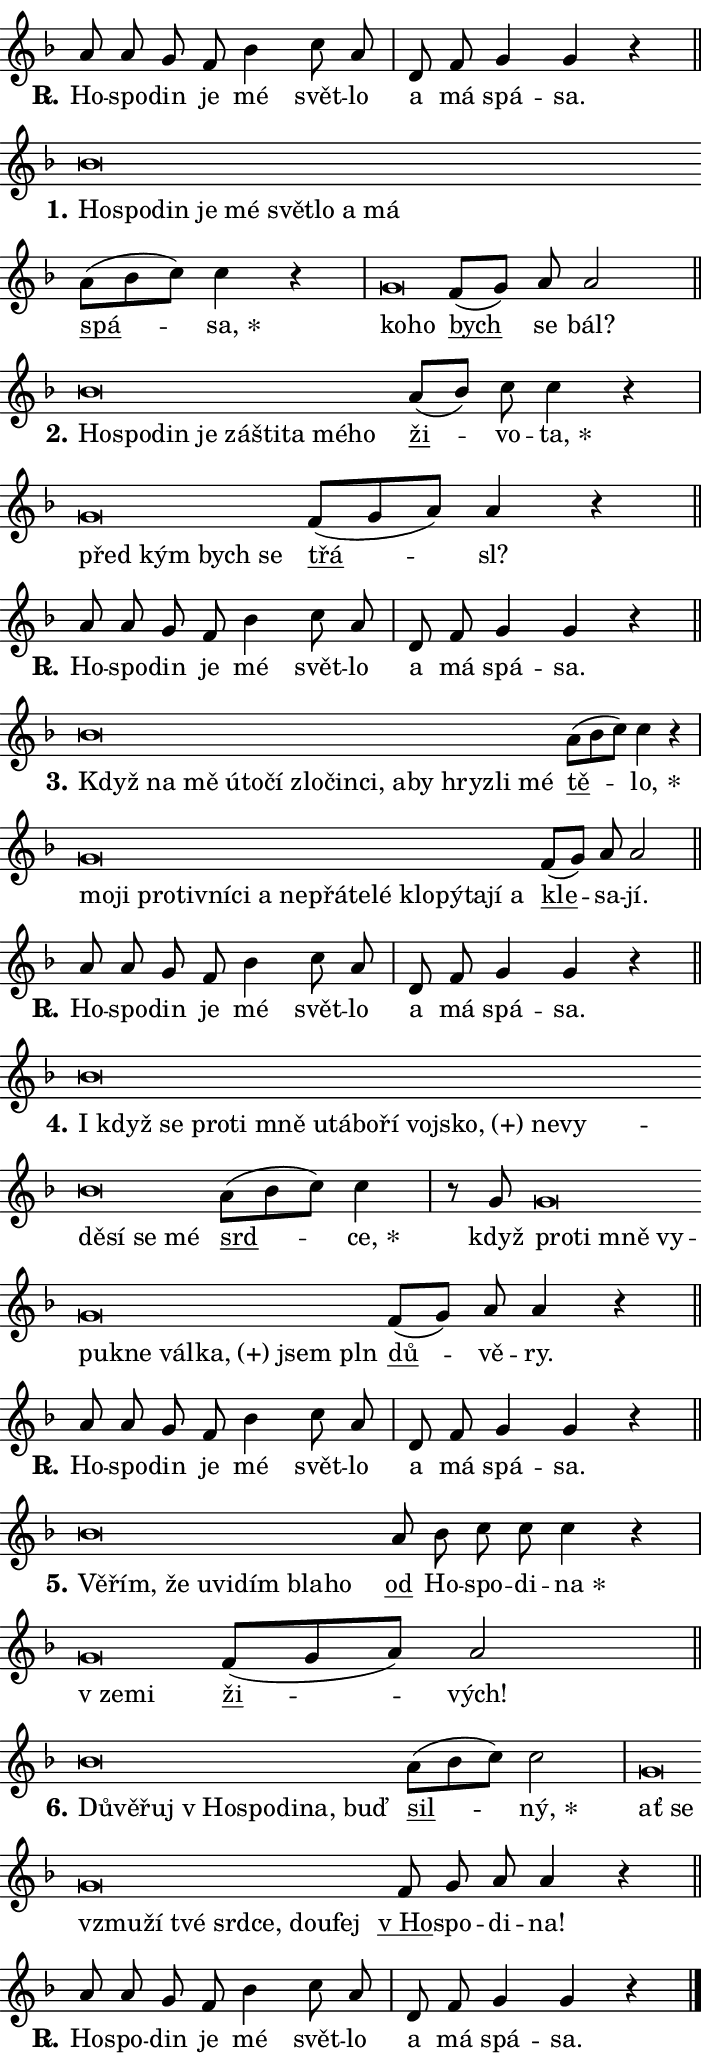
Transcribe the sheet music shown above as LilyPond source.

\version "2.24.0"
\header { tagline = "" }
\paper {
  indent = 0\cm
  top-margin = 0\cm
  right-margin = 0.13\cm % to fit lyric hyphens
  bottom-margin = 0\cm
  left-margin = 0\cm
  paper-width = 12\cm
  page-breaking = #ly:one-page-breaking
  system-system-spacing.basic-distance = #11
  score-system-spacing.basic-distance = #11
  ragged-last = ##f
}


%% Author: Thomas Morley
%% https://lists.gnu.org/archive/html/lilypond-user/2020-05/msg00002.html
#(define (line-position grob)
"Returns position of @var[grob} in current system:
   @code{'start}, if at first time-step
   @code{'end}, if at last time-step
   @code{'middle} otherwise
"
  (let* ((col (ly:item-get-column grob))
         (ln (ly:grob-object col 'left-neighbor))
         (rn (ly:grob-object col 'right-neighbor))
         (col-to-check-left (if (ly:grob? ln) ln col))
         (col-to-check-right (if (ly:grob? rn) rn col))
         (break-dir-left
           (and
             (ly:grob-property col-to-check-left 'non-musical #f)
             (ly:item-break-dir col-to-check-left)))
         (break-dir-right
           (and
             (ly:grob-property col-to-check-right 'non-musical #f)
             (ly:item-break-dir col-to-check-right))))
        (cond ((eqv? 1 break-dir-left) 'start)
              ((eqv? -1 break-dir-right) 'end)
              (else 'middle))))

#(define (tranparent-at-line-position vctor)
  (lambda (grob)
  "Relying on @code{line-position} select the relevant enry from @var{vctor}.
Used to determine transparency,"
    (case (line-position grob)
      ((end) (not (vector-ref vctor 0)))
      ((middle) (not (vector-ref vctor 1)))
      ((start) (not (vector-ref vctor 2))))))

noteHeadBreakVisibility =
#(define-music-function (break-visibility)(vector?)
"Makes @code{NoteHead}s transparent relying on @var{break-visibility}"
#{
  \override NoteHead.transparent =
    #(tranparent-at-line-position break-visibility)
#})

#(define delete-ledgers-for-transparent-note-heads
  (lambda (grob)
    "Reads whether a @code{NoteHead} is transparent.
If so this @code{NoteHead} is removed from @code{'note-heads} from
@var{grob}, which is supposed to be @code{LedgerLineSpanner}.
As a result ledgers are not printed for this @code{NoteHead}"
    (let* ((nhds-array (ly:grob-object grob 'note-heads))
           (nhds-list
             (if (ly:grob-array? nhds-array)
                 (ly:grob-array->list nhds-array)
                 '()))
           ;; Relies on the transparent-property being done before
           ;; Staff.LedgerLineSpanner.after-line-breaking is executed.
           ;; This is fragile ...
           (to-keep
             (remove
               (lambda (nhd)
                 (ly:grob-property nhd 'transparent #f))
               nhds-list)))
      ;; TODO find a better method to iterate over grob-arrays, similiar
      ;; to filter/remove etc for lists
      ;; For now rebuilt from scratch
      (set! (ly:grob-object grob 'note-heads)  '())
      (for-each
        (lambda (nhd)
          (ly:pointer-group-interface::add-grob grob 'note-heads nhd))
        to-keep))))

squashNotes = {
  \override NoteHead.X-extent = #'(-0.2 . 0.2)
  \override NoteHead.Y-extent = #'(-0.75 . 0)
  \override NoteHead.stencil =
    #(lambda (grob)
       (let ((pos (ly:grob-property grob 'staff-position)))
         (begin
           (if (< pos -7) (display "ERROR: Lower brevis then expected\n") (display ""))
           (if (<= pos -6) ly:text-interface::print ly:note-head::print))))
}
unSquashNotes = {
  \revert NoteHead.X-extent
  \revert NoteHead.Y-extent
  \revert NoteHead.stencil
}

hideNotes = \noteHeadBreakVisibility #begin-of-line-visible
unHideNotes = \noteHeadBreakVisibility #all-visible

% work-around for resetting accidentals
% https://lilypond.org/doc/v2.23/Documentation/notation/displaying-rhythms#unmetered-music
cadenzaMeasure = {
  \cadenzaOff
  \partial 1024 s1024
  \cadenzaOn
}

#(define-markup-command (accent layout props text) (markup?)
  "Underline accented syllable"
  (interpret-markup layout props
    #{\markup \override #'(offset . 4.3) \underline { #text }#}))

responsum = \markup \concat {
  "R" \hspace #-1.05 \path #0.1 #'((moveto 0 0.07) (lineto 0.9 0.8)) \hspace #0.05 "."
}

spaceSize = #0.6828661417322834 % exact space size for TeX Gyre Schola

\layout {
  \context {
    \Staff
    \remove "Time_signature_engraver"
    \override LedgerLineSpanner.after-line-breaking = #delete-ledgers-for-transparent-note-heads
  }
  \context {
    \Lyrics {
      \override LyricSpace.minimum-distance = \spaceSize
      \override LyricText.font-name = #"TeX Gyre Schola"
      \override LyricText.font-size = 1
      \override StanzaNumber.font-name = #"TeX Gyre Schola Bold"
      \override StanzaNumber.font-size = 1
    }
  }
  \context {
    \Score 
    \override NoteHead.text =
      #(lambda (grob) 
        (let ((pos (ly:grob-property grob 'staff-position)))
          #{\markup {
            \combine
              \halign #-0.55 \raise #(if (= pos -6) 0 0.5) \override #'(thickness . 2) \draw-line #'(3.2 . 0)
              \musicglyph "noteheads.sM1"
          }#}))
  }
}

% magnetic-lyrics.ily
%
%   written by
%     Jean Abou Samra <jean@abou-samra.fr>
%     Werner Lemberg <wl@gnu.org>
%
%   adapted by
%     Jiri Hon <jiri.hon@gmail.com>
%
% Version 2022-Apr-15

% https://www.mail-archive.com/lilypond-user@gnu.org/msg149350.html

#(define (Left_hyphen_pointer_engraver context)
   "Collect syllable-hyphen-syllable occurrences in lyrics and store
them in properties.  This engraver only looks to the left.  For
example, if the lyrics input is @code{foo -- bar}, it does the
following.

@itemize @bullet
@item
Set the @code{text} property of the @code{LyricHyphen} grob between
@q{foo} and @q{bar} to @code{foo}.

@item
Set the @code{left-hyphen} property of the @code{LyricText} grob with
text @q{foo} to the @code{LyricHyphen} grob between @q{foo} and
@q{bar}.
@end itemize

Use this auxiliary engraver in combination with the
@code{lyric-@/text::@/apply-@/magnetic-@/offset!} hook."
   (let ((hyphen #f)
         (text #f))
     (make-engraver
      (acknowledgers
       ((lyric-syllable-interface engraver grob source-engraver)
        (set! text grob)))
      (end-acknowledgers
       ((lyric-hyphen-interface engraver grob source-engraver)
        ;(when (not (grob::has-interface grob 'lyric-space-interface))
          (set! hyphen grob)));)
      ((stop-translation-timestep engraver)
       (when (and text hyphen)
         (ly:grob-set-object! text 'left-hyphen hyphen))
       (set! text #f)
       (set! hyphen #f)))))

#(define (lyric-text::apply-magnetic-offset! grob)
   "If the space between two syllables is less than the value in
property @code{LyricText@/.details@/.squash-threshold}, move the right
syllable to the left so that it gets concatenated with the left
syllable.

Use this function as a hook for
@code{LyricText@/.after-@/line-@/breaking} if the
@code{Left_@/hyphen_@/pointer_@/engraver} is active."
   (let ((hyphen (ly:grob-object grob 'left-hyphen #f)))
     (when hyphen
       (let ((left-text (ly:spanner-bound hyphen LEFT)))
         (when (grob::has-interface left-text 'lyric-syllable-interface)
           (let* ((common (ly:grob-common-refpoint grob left-text X))
                  (this-x-ext (ly:grob-extent grob common X))
                  (left-x-ext
                   (begin
                     ;; Trigger magnetism for left-text.
                     (ly:grob-property left-text 'after-line-breaking)
                     (ly:grob-extent left-text common X)))
                  ;; `delta` is the gap width between two syllables.
                  (delta (- (interval-start this-x-ext)
                            (interval-end left-x-ext)))
                  (details (ly:grob-property grob 'details))
                  (threshold (assoc-get 'squash-threshold details 0.2)))
             (when (< delta threshold)
               (let* (;; We have to manipulate the input text so that
                      ;; ligatures crossing syllable boundaries are not
                      ;; disabled.  For languages based on the Latin
                      ;; script this is essentially a beautification.
                      ;; However, for non-Western scripts it can be a
                      ;; necessity.
                      (lt (ly:grob-property left-text 'text))
                      (rt (ly:grob-property grob 'text))
                      (is-space (grob::has-interface hyphen 'lyric-space-interface))
                      (space (if is-space " " ""))
                      (extra-delta (if is-space spaceSize 0))
                      ;; Append new syllable.
                      (ltrt-space (if (and (string? lt) (string? rt))
                                (string-append lt space rt)
                                (make-concat-markup (list lt space rt))))
                      ;; Right-align `ltrt` to the right side.
                      (ltrt-space-markup (grob-interpret-markup
                               grob
                               (make-translate-markup
                                (cons (interval-length this-x-ext) 0)
                                (make-right-align-markup ltrt-space)))))
                 (begin
                   ;; Don't print `left-text`.
                   (ly:grob-set-property! left-text 'stencil #f)
                   ;; Set text and stencil (which holds all collected
                   ;; syllables so far) and shift it to the left.
                   (ly:grob-set-property! grob 'text ltrt-space)
                   (ly:grob-set-property! grob 'stencil ltrt-space-markup)
                   (ly:grob-translate-axis! grob (- (- delta extra-delta)) X))))))))))


#(define (lyric-hyphen::displace-bounds-first grob)
   ;; Make very sure this callback isn't triggered too early.
   (let ((left (ly:spanner-bound grob LEFT))
         (right (ly:spanner-bound grob RIGHT)))
     (ly:grob-property left 'after-line-breaking)
     (ly:grob-property right 'after-line-breaking)
     (ly:lyric-hyphen::print grob)))

squashThreshold = #0.4

\layout {
  \context {
    \Lyrics
    \consists #Left_hyphen_pointer_engraver
    \override LyricText.after-line-breaking =
      #lyric-text::apply-magnetic-offset!
    \override LyricHyphen.stencil = #lyric-hyphen::displace-bounds-first
    \override LyricText.details.squash-threshold = \squashThreshold
    \override LyricHyphen.minimum-distance = 0
    \override LyricHyphen.minimum-length = \squashThreshold
  }
}

squashText = \override LyricText.details.squash-threshold = 9999
unSquashText = \override LyricText.details.squash-threshold = \squashThreshold

leftText = \override LyricText.self-alignment-X = #LEFT
unLeftText = \revert LyricText.self-alignment-X

starOffset = #(lambda (grob) 
                (let ((x_offset (ly:self-alignment-interface::aligned-on-x-parent grob)))
                  (if (= x_offset 0) 0 (+ x_offset 1.2))))

star = #(define-music-function (syllable)(string?)
"Append star separator at the end of a syllable"
#{
  \once \override LyricText.X-offset = #starOffset
  \lyricmode { \markup {
    #syllable
    \override #'((font-name . "TeX Gyre Schola Bold")) \hspace #0.2 \lower #0.65 \larger "*"
  } }
#})

starAccent = #(define-music-function (syllable)(string?)
"Append star separator at the end of a syllable and make accent"
#{
  \once \override LyricText.X-offset = #starOffset
  \lyricmode { \markup {
    \accent #syllable
    \override #'((font-name . "TeX Gyre Schola Bold")) \hspace #0.2 \lower #0.65 \larger "*"
  } }
#})

breath = #(define-music-function (syllable)(string?)
"Append breathing indicator at the end of a syllable"
#{
  \lyricmode { \markup { #syllable "+" } }
#})

optionalBreath = #(define-music-function (syllable)(string?)
"Append optional breathing indicator at the end of a syllable"
#{
  \lyricmode { \markup { #syllable "(+)" } }
#})


\score {
    <<
        \new Voice = "melody" { \cadenzaOn \key f \major \relative { a'8 a g f bes4 c8 a \cadenzaMeasure \bar "|" d, f g4 g r \cadenzaMeasure \bar "||" \break } }
        \new Lyrics \lyricsto "melody" { \lyricmode { \set stanza = \responsum
Ho -- spo -- din je mé svět -- lo a má spá -- sa. } }
    >>
    \layout {}
}

\score {
    <<
        \new Voice = "melody" { \cadenzaOn \key f \major \relative { \squashNotes bes'\breve*1/16 \hideNotes \breve*1/16 \bar "" \breve*1/16 \bar "" \breve*1/16 \bar "" \breve*1/16 \bar "" \breve*1/16 \bar "" \breve*1/16 \bar "" \breve*1/16 \breve*1/16 \bar "" \unHideNotes \unSquashNotes \bar "" a8[( bes c)] c4 r \cadenzaMeasure \bar "|" \squashNotes g\breve*1/16 \hideNotes \breve*1/16 \bar "" \unHideNotes \unSquashNotes \bar "" f8[( g)] a a2 \cadenzaMeasure \bar "||" \break } }
        \new Lyrics \lyricsto "melody" { \lyricmode { \set stanza = "1."
\leftText Ho -- \squashText spo -- din je mé svět -- lo a má \unLeftText \unSquashText \markup \accent spá -- \star sa, \leftText ko -- \squashText ho \unLeftText \unSquashText \markup \accent bych se bál? } }
    >>
    \layout {}
}

\score {
    <<
        \new Voice = "melody" { \cadenzaOn \key f \major \relative { \squashNotes bes'\breve*1/16 \hideNotes \breve*1/16 \bar "" \breve*1/16 \bar "" \breve*1/16 \bar "" \breve*1/16 \bar "" \breve*1/16 \bar "" \breve*1/16 \bar "" \breve*1/16 \breve*1/16 \bar "" \unHideNotes \unSquashNotes \bar "" a8[( bes)] c c4 r \cadenzaMeasure \bar "|" \squashNotes g\breve*1/16 \hideNotes \breve*1/16 \bar "" \breve*1/16 \breve*1/16 \bar "" \unHideNotes \unSquashNotes \bar "" f8[( g a)] a4 r \cadenzaMeasure \bar "||" \break } }
        \new Lyrics \lyricsto "melody" { \lyricmode { \set stanza = "2."
\leftText Ho -- \squashText spo -- din je zá -- šti -- ta mé -- ho \unLeftText \unSquashText \markup \accent ži -- vo -- \star ta, \leftText před \squashText kým bych se \unLeftText \unSquashText \markup \accent třá -- sl? } }
    >>
    \layout {}
}

\score {
    <<
        \new Voice = "melody" { \cadenzaOn \key f \major \relative { a'8 a g f bes4 c8 a \cadenzaMeasure \bar "|" d, f g4 g r \cadenzaMeasure \bar "||" \break } }
        \new Lyrics \lyricsto "melody" { \lyricmode { \set stanza = \responsum
Ho -- spo -- din je mé svět -- lo a má spá -- sa. } }
    >>
    \layout {}
}

\score {
    <<
        \new Voice = "melody" { \cadenzaOn \key f \major \relative { \squashNotes bes'\breve*1/16 \hideNotes \breve*1/16 \bar "" \breve*1/16 \bar "" \breve*1/16 \bar "" \breve*1/16 \bar "" \breve*1/16 \bar "" \breve*1/16 \bar "" \breve*1/16 \bar "" \breve*1/16 \bar "" \breve*1/16 \bar "" \breve*1/16 \bar "" \breve*1/16 \bar "" \breve*1/16 \breve*1/16 \bar "" \unHideNotes \unSquashNotes \bar "" a8[( bes c)] c4 r \cadenzaMeasure \bar "|" \squashNotes g\breve*1/16 \hideNotes \breve*1/16 \bar "" \breve*1/16 \bar "" \breve*1/16 \bar "" \breve*1/16 \bar "" \breve*1/16 \bar "" \breve*1/16 \bar "" \breve*1/16 \bar "" \breve*1/16 \bar "" \breve*1/16 \bar "" \breve*1/16 \bar "" \breve*1/16 \bar "" \breve*1/16 \bar "" \breve*1/16 \bar "" \breve*1/16 \breve*1/16 \bar "" \unHideNotes \unSquashNotes \bar "" f8[( g)] a a2 \cadenzaMeasure \bar "||" \break } }
        \new Lyrics \lyricsto "melody" { \lyricmode { \set stanza = "3."
\leftText Když \squashText na mě ú -- to -- čí zlo -- čin -- ci, a -- by hryz -- li mé \unLeftText \unSquashText \markup \accent tě -- \star lo, \leftText mo -- \squashText ji pro -- tiv -- ní -- ci a ne -- přá -- te -- lé klo -- pý -- ta -- jí a \unLeftText \unSquashText \markup \accent kle -- sa -- jí. } }
    >>
    \layout {}
}

\score {
    <<
        \new Voice = "melody" { \cadenzaOn \key f \major \relative { a'8 a g f bes4 c8 a \cadenzaMeasure \bar "|" d, f g4 g r \cadenzaMeasure \bar "||" \break } }
        \new Lyrics \lyricsto "melody" { \lyricmode { \set stanza = \responsum
Ho -- spo -- din je mé svět -- lo a má spá -- sa. } }
    >>
    \layout {}
}

\score {
    <<
        \new Voice = "melody" { \cadenzaOn \key f \major \relative { \squashNotes bes'\breve*1/16 \hideNotes \breve*1/16 \bar "" \breve*1/16 \bar "" \breve*1/16 \bar "" \breve*1/16 \bar "" \breve*1/16 \bar "" \breve*1/16 \bar "" \breve*1/16 \bar "" \breve*1/16 \bar "" \breve*1/16 \bar "" \breve*1/16 \bar "" \breve*1/16 \bar "" \breve*1/16 \bar "" \breve*1/16 \bar "" \breve*1/16 \bar "" \breve*1/16 \bar "" \breve*1/16 \breve*1/16 \bar "" \unHideNotes \unSquashNotes \bar "" a8[( bes c)] c4 \cadenzaMeasure \bar "|" r8 g \squashNotes g\breve*1/16 \hideNotes \breve*1/16 \bar "" \breve*1/16 \bar "" \breve*1/16 \bar "" \breve*1/16 \bar "" \breve*1/16 \bar "" \breve*1/16 \bar "" \breve*1/16 \bar "" \breve*1/16 \breve*1/16 \bar "" \unHideNotes \unSquashNotes \bar "" f8[( g)] a a4 r \cadenzaMeasure \bar "||" \break } }
        \new Lyrics \lyricsto "melody" { \lyricmode { \set stanza = "4."
\leftText I \squashText když se pro -- ti mně u -- tá -- bo -- ří voj -- \optionalBreath sko, ne -- vy -- dě -- sí se mé \unLeftText \unSquashText \markup \accent srd -- \star ce, když \leftText pro -- \squashText ti mně vy -- puk -- ne vál -- \optionalBreath ka, jsem pln \unLeftText \unSquashText \markup \accent dů -- vě -- ry. } }
    >>
    \layout {}
}

\score {
    <<
        \new Voice = "melody" { \cadenzaOn \key f \major \relative { a'8 a g f bes4 c8 a \cadenzaMeasure \bar "|" d, f g4 g r \cadenzaMeasure \bar "||" \break } }
        \new Lyrics \lyricsto "melody" { \lyricmode { \set stanza = \responsum
Ho -- spo -- din je mé svět -- lo a má spá -- sa. } }
    >>
    \layout {}
}

\score {
    <<
        \new Voice = "melody" { \cadenzaOn \key f \major \relative { \squashNotes bes'\breve*1/16 \hideNotes \breve*1/16 \bar "" \breve*1/16 \bar "" \breve*1/16 \bar "" \breve*1/16 \bar "" \breve*1/16 \bar "" \breve*1/16 \breve*1/16 \bar "" \unHideNotes \unSquashNotes \bar "" a8 bes c c c4 r \cadenzaMeasure \bar "|" \squashNotes g\breve*1/16 \hideNotes \breve*1/16 \bar "" \unHideNotes \unSquashNotes \bar "" f8[( g a)] a2 \cadenzaMeasure \bar "||" \break } }
        \new Lyrics \lyricsto "melody" { \lyricmode { \set stanza = "5."
\leftText Vě -- \squashText řím, že u -- vi -- dím bla -- ho \unLeftText \unSquashText \markup \accent od Ho -- spo -- di -- \star na \leftText "v ze" -- \squashText mi \unLeftText \unSquashText \markup \accent ži -- vých! } }
    >>
    \layout {}
}

\score {
    <<
        \new Voice = "melody" { \cadenzaOn \key f \major \relative { \squashNotes bes'\breve*1/16 \hideNotes \breve*1/16 \bar "" \breve*1/16 \bar "" \breve*1/16 \bar "" \breve*1/16 \bar "" \breve*1/16 \bar "" \breve*1/16 \breve*1/16 \bar "" \unHideNotes \unSquashNotes \bar "" a8[( bes c)] c2 \cadenzaMeasure \bar "|" \squashNotes g\breve*1/16 \hideNotes \breve*1/16 \bar "" \breve*1/16 \bar "" \breve*1/16 \bar "" \breve*1/16 \bar "" \breve*1/16 \bar "" \breve*1/16 \bar "" \breve*1/16 \breve*1/16 \bar "" \unHideNotes \unSquashNotes \bar "" f8 g a a4 r \cadenzaMeasure \bar "||" \break } }
        \new Lyrics \lyricsto "melody" { \lyricmode { \set stanza = "6."
\leftText Dů -- \squashText vě -- řuj "v Ho" -- spo -- di -- na, buď \unLeftText \unSquashText \markup \accent sil -- \star ný, \leftText ať \squashText se vzmu -- ží tvé srd -- ce, dou -- fej \unLeftText \unSquashText \markup \accent "v Ho" -- spo -- di -- na! } }
    >>
    \layout {}
}

\score {
    <<
        \new Voice = "melody" { \cadenzaOn \key f \major \relative { a'8 a g f bes4 c8 a \cadenzaMeasure \bar "|" d, f g4 g r \cadenzaMeasure \bar "||" \break } \bar "|." }
        \new Lyrics \lyricsto "melody" { \lyricmode { \set stanza = \responsum
Ho -- spo -- din je mé svět -- lo a má spá -- sa. } }
    >>
    \layout {}
}
